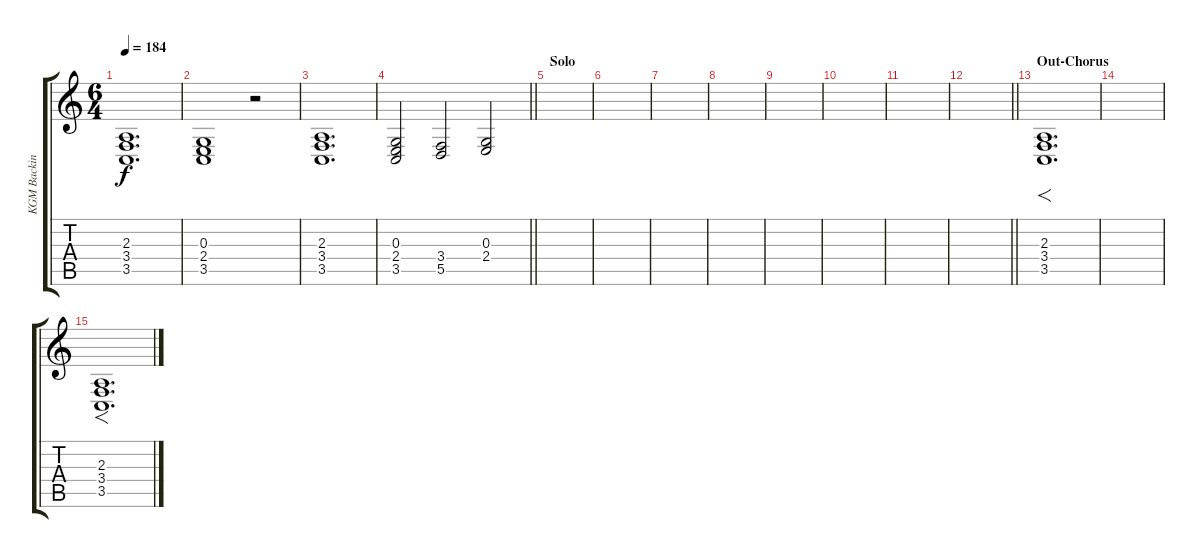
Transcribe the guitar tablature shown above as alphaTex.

\track ("KGM Backing Vocals" "KGM Backin") {instrument choiraahs}
\staff {score tabs}
\tuning (E4 B3 G3 D3 A2 E2) {hide}
\ts (6 4)
\tempo 184
\clef g2
\ks c
(2.3 3.4 3.5).1{d dy f} |
(0.3 2.4 3.5).1 r.2 |
(2.3 3.4 3.5).1{d} |
\barLineRight lightlight
(0.3 2.4 3.5).2 (3.4 5.5).2 (0.3 2.4).2 |
\section ("" "Solo")
|
|
|
|
|
|
|
\barLineRight lightlight
|
\section ("" "Out-Chorus")
(2.3 3.4 3.5).1{f d volume 13} |
|
(2.3 3.4 3.5).1{f d}
